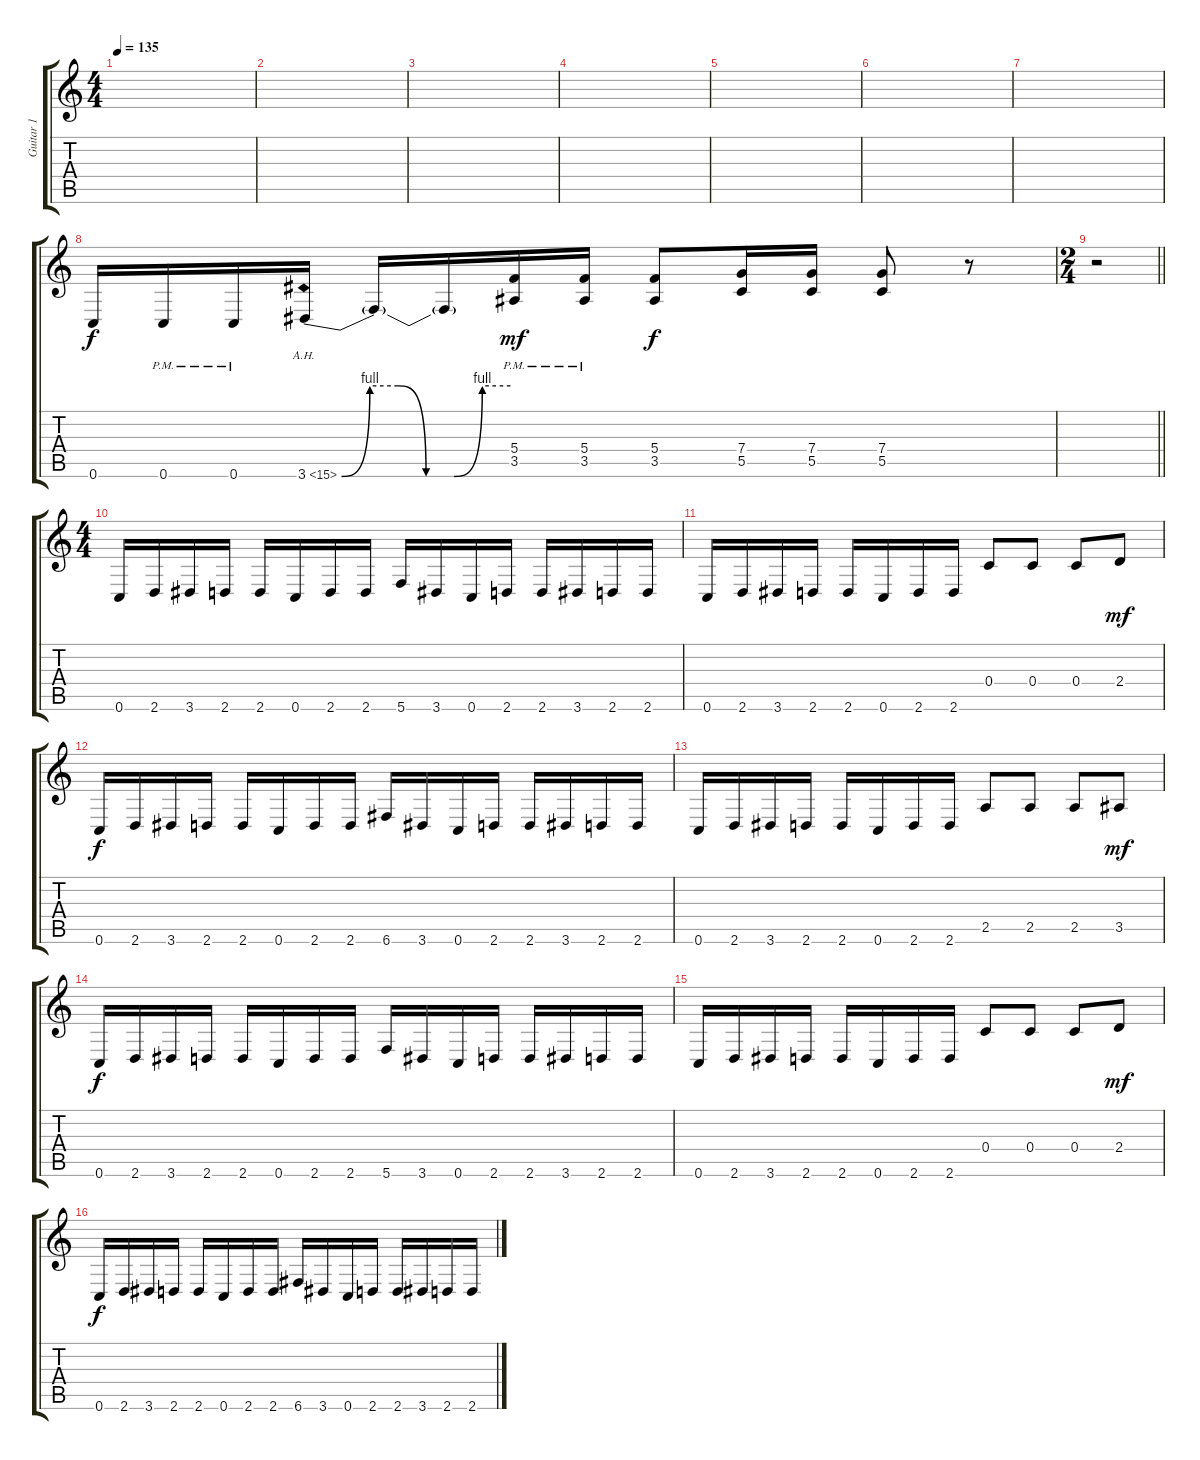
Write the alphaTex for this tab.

\track ("Guitar 1" "Guitar 1") {instrument distortionguitar}
\staff {score tabs}
\tuning (D4 A3 F3 C3 G2 C2) {hide}
\ts (4 4)
\tempo 135
\clef g2
\ks c
|
|
|
|
|
|
|
0.6.16 0.6{pm}.16 0.6{pm}.16 3.6{be (custom 0 0 10 4 20 4 30 0 40 0 50 4 60 4) ah 12}.16 3.6{t}.16 3.6{t}.16 (5.4 3.5{pm}).16{dy mf} (5.4 3.5{pm}).16 (5.4 3.5).8{dy f} (7.4 5.5).16 (7.4 5.5).16 (7.4 5.5).8 r.8 |
\ts (2 4)
\barLineRight lightlight
r.2 |
\ts (4 4)
0.6.16 2.6.16 3.6.16 2.6.16 2.6.16 0.6.16 2.6.16 2.6.16 5.6.16 3.6.16 0.6.16 2.6.16 2.6.16 3.6.16 2.6.16 2.6.16 |
0.6.16 2.6.16 3.6.16 2.6.16 2.6.16 0.6.16 2.6.16 2.6.16 0.4.8 0.4.8 0.4.8 2.4.8{dy mf} |
0.6.16{dy f} 2.6.16 3.6.16 2.6.16 2.6.16 0.6.16 2.6.16 2.6.16 6.6.16 3.6.16 0.6.16 2.6.16 2.6.16 3.6.16 2.6.16 2.6.16 |
0.6.16 2.6.16 3.6.16 2.6.16 2.6.16 0.6.16 2.6.16 2.6.16 2.5.8 2.5.8 2.5.8 3.5.8{dy mf} |
0.6.16{dy f} 2.6.16 3.6.16 2.6.16 2.6.16 0.6.16 2.6.16 2.6.16 5.6.16 3.6.16 0.6.16 2.6.16 2.6.16 3.6.16 2.6.16 2.6.16 |
0.6.16 2.6.16 3.6.16 2.6.16 2.6.16 0.6.16 2.6.16 2.6.16 0.4.8 0.4.8 0.4.8 2.4.8{dy mf} |
0.6.16{dy f} 2.6.16 3.6.16 2.6.16 2.6.16 0.6.16 2.6.16 2.6.16 6.6.16 3.6.16 0.6.16 2.6.16 2.6.16 3.6.16 2.6.16 2.6.16
